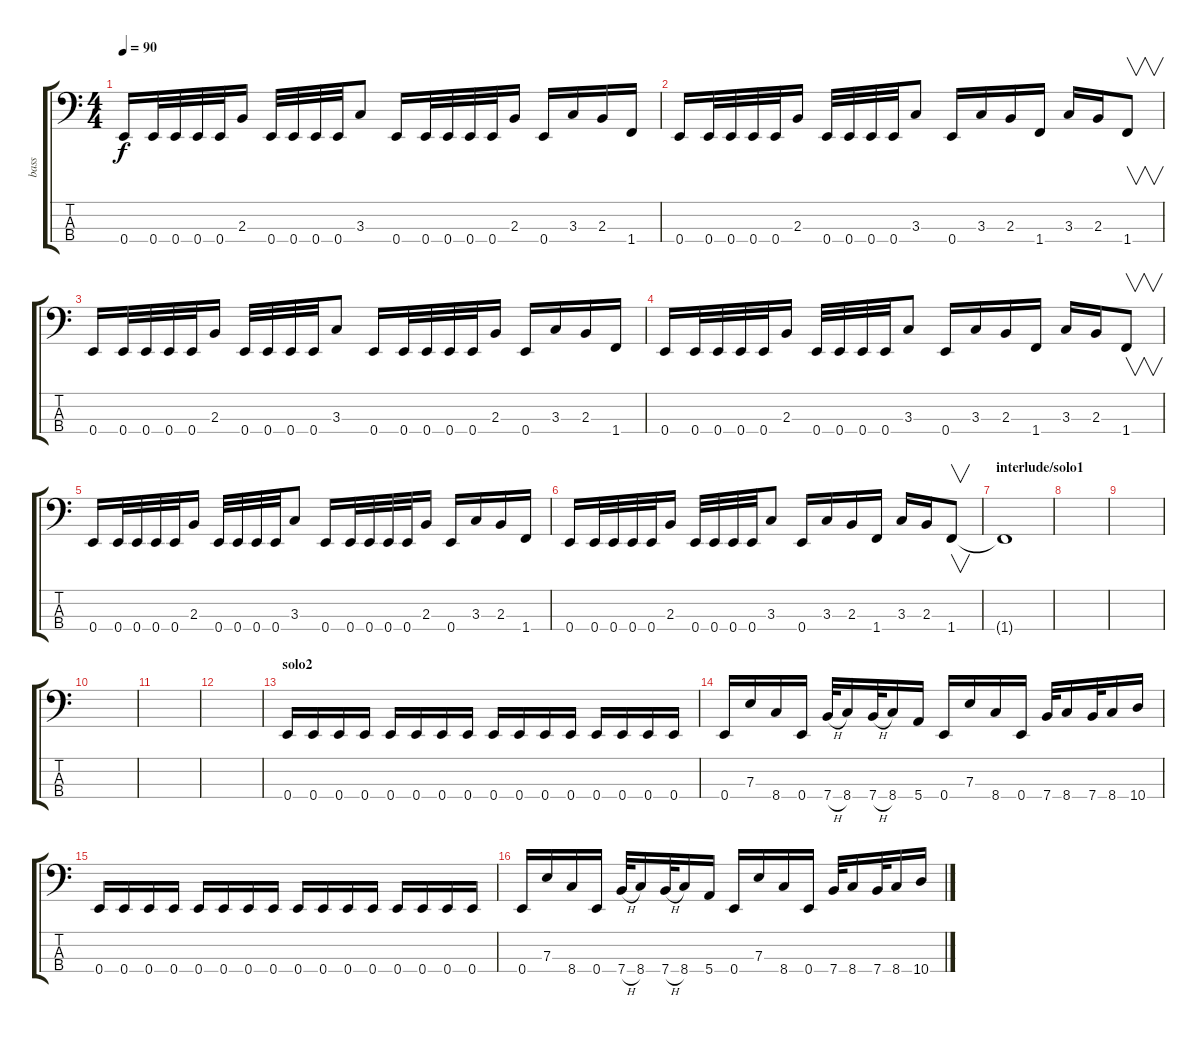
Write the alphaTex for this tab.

\track ("bass" "bass") {instrument electricbassfinger}
\staff {score tabs}
\tuning (G2 D2 A1 E1) {hide}
\ts (4 4)
\tempo 90
\clef f4
\ks c
0.4.16{dy f} 0.4.32 0.4.32 0.4.32 0.4.32 2.3.16 0.4.32 0.4.32 0.4.32 0.4.32 3.3.8 0.4.16 0.4.32 0.4.32 0.4.32 0.4.32 2.3.16 0.4.16 3.3.16 2.3.16 1.4.16 |
0.4.16 0.4.32 0.4.32 0.4.32 0.4.32 2.3.16 0.4.32 0.4.32 0.4.32 0.4.32 3.3.8 0.4.16 3.3.16 2.3.16 1.4.16 3.3.16 2.3.16 1.4.8{v} |
0.4.16 0.4.32 0.4.32 0.4.32 0.4.32 2.3.16 0.4.32 0.4.32 0.4.32 0.4.32 3.3.8 0.4.16 0.4.32 0.4.32 0.4.32 0.4.32 2.3.16 0.4.16 3.3.16 2.3.16 1.4.16 |
0.4.16 0.4.32 0.4.32 0.4.32 0.4.32 2.3.16 0.4.32 0.4.32 0.4.32 0.4.32 3.3.8 0.4.16 3.3.16 2.3.16 1.4.16 3.3.16 2.3.16 1.4.8{v} |
0.4.16 0.4.32 0.4.32 0.4.32 0.4.32 2.3.16 0.4.32 0.4.32 0.4.32 0.4.32 3.3.8 0.4.16 0.4.32 0.4.32 0.4.32 0.4.32 2.3.16 0.4.16 3.3.16 2.3.16 1.4.16 |
0.4.16 0.4.32 0.4.32 0.4.32 0.4.32 2.3.16 0.4.32 0.4.32 0.4.32 0.4.32 3.3.8 0.4.16 3.3.16 2.3.16 1.4.16 3.3.16 2.3.16 1.4.8{v} |
\section ("" "interlude/solo1")
1.4{t}.1 |
|
|
|
|
|
\section ("" "solo2")
0.4.16 0.4.16 0.4.16 0.4.16 0.4.16 0.4.16 0.4.16 0.4.16 0.4.16 0.4.16 0.4.16 0.4.16 0.4.16 0.4.16 0.4.16 0.4.16 |
0.4.16 7.3.16 8.4.16 0.4.16 7.4{h}.32 8.4.16 7.4{h}.32 8.4.16 5.4.16 0.4.16 7.3.16 8.4.16 0.4.16 7.4.32 8.4.16 7.4.32 8.4.16 10.4.16 |
0.4.16 0.4.16 0.4.16 0.4.16 0.4.16 0.4.16 0.4.16 0.4.16 0.4.16 0.4.16 0.4.16 0.4.16 0.4.16 0.4.16 0.4.16 0.4.16 |
0.4.16 7.3.16 8.4.16 0.4.16 7.4{h}.32 8.4.16 7.4{h}.32 8.4.16 5.4.16 0.4.16 7.3.16 8.4.16 0.4.16 7.4.32 8.4.16 7.4.32 8.4.16 10.4.16
